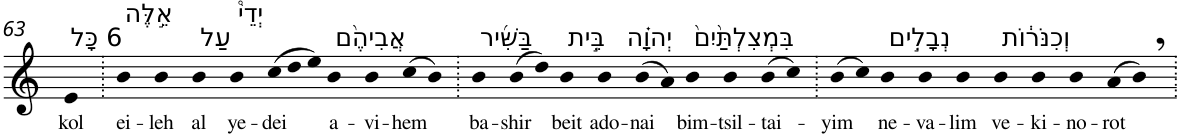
**kern	**text
*part1	*part1
*staff1	*staff1
*I"Piano	*
*I'Pno	*
!!LO:PB:g=z
*clefG2	*
*k[]	*
=63	=63
!LO:TX:a:t=6 כָּל	!
!	!LO:LY:b
4e	kol
=64.	=64.
!LO:TX:a:t=אֵ֣לֶּה	!
!	!LO:LY:b
4b	ei-
!	!LO:LY:b
4b	-leh
!LO:TX:a:t=עַל	!
!	!LO:LY:b
4b	al
!LO:TX:a:t=יְדֵי֩	!
!	!LO:LY:b
4b	ye-
*Xtuplet	*
!	!LO:LY:b
(>12cc	-dei
12dd	.
12ee)	.
!LO:TX:a:t=אֲבִיהֶ֨ם	!
!	!LO:LY:b
4b	a-
!	!LO:LY:b
4b	-vi-
!	!LO:LY:b
(>8cc	-hem
8b)	.
=65.	=65.
!LO:TX:a:t=בַּשִּׁ֜יר	!
!	!LO:LY:b
4b	ba-
!	!LO:LY:b
(>8b	-shir
8dd)	.
!LO:TX:a:t=בֵּ֣ית	!
!	!LO:LY:b
4b	beit
!LO:TX:a:t=יְהוָ֗ה	!
!	!LO:LY:b
4b	ado-
!	!LO:LY:b
(>8b	-nai
8a)	.
!LO:TX:a:t=בִּמְצִלְתַּ֙יִם֙	!
!	!LO:LY:b
4b	bim-
!	!LO:LY:b
4b	-tsil-
!	!LO:LY:b
(>8b	-tai-
8cc)	.
=66.	=66.
!	!LO:LY:b
(>8b	-yim
8cc)	.
!LO:TX:a:t=נְבָלִ֣ים	!
!	!LO:LY:b
4b	ne-
!	!LO:LY:b
4b	-va-
!	!LO:LY:b
4b	-lim
!LO:TX:a:t=וְכִנֹּר֔וֹת	!
!	!LO:LY:b
4b	ve-
!	!LO:LY:b
4b	-ki-
!	!LO:LY:b
4b	-no-
!	!LO:LY:b
(>8a	-rot
8b,)	.
=.	=.
*-	*-
